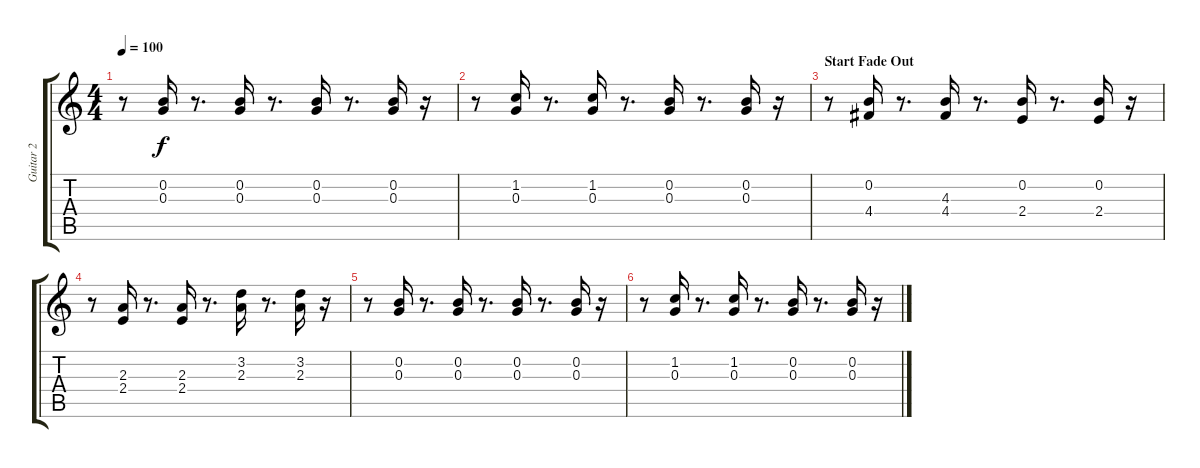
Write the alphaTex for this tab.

\track ("Guitar 2" "Guitar 2") {instrument overdrivenguitar}
\staff {score tabs}
\tuning (E4 B3 G3 D3 A2 E2) {hide}
\ts (4 4)
\tempo 100
\clef g2
\ks c
r.8{dy f} (0.2 0.3).16 r.8{d} (0.2 0.3).16 r.8{d} (0.2 0.3).16 r.8{d} (0.2 0.3).16 r.16 |
r.8 (1.2 0.3).16 r.8{d} (1.2 0.3).16 r.8{d} (0.2 0.3).16 r.8{d} (0.2 0.3).16 r.16 |
\section ("" "Start Fade Out")
r.8 (0.2 4.4).16 r.8{d} (4.3 4.4).16 r.8{d} (0.2 2.4).16 r.8{d} (0.2 2.4).16 r.16 |
r.8 (2.3 2.4).16 r.8{d} (2.3 2.4).16 r.8{d} (3.2 2.3).16 r.8{d} (3.2 2.3).16 r.16 |
r.8 (0.2 0.3).16 r.8{d} (0.2 0.3).16 r.8{d} (0.2 0.3).16 r.8{d} (0.2 0.3).16 r.16 |
r.8 (1.2 0.3).16 r.8{d} (1.2 0.3).16 r.8{d} (0.2 0.3).16 r.8{d} (0.2 0.3).16 r.16
